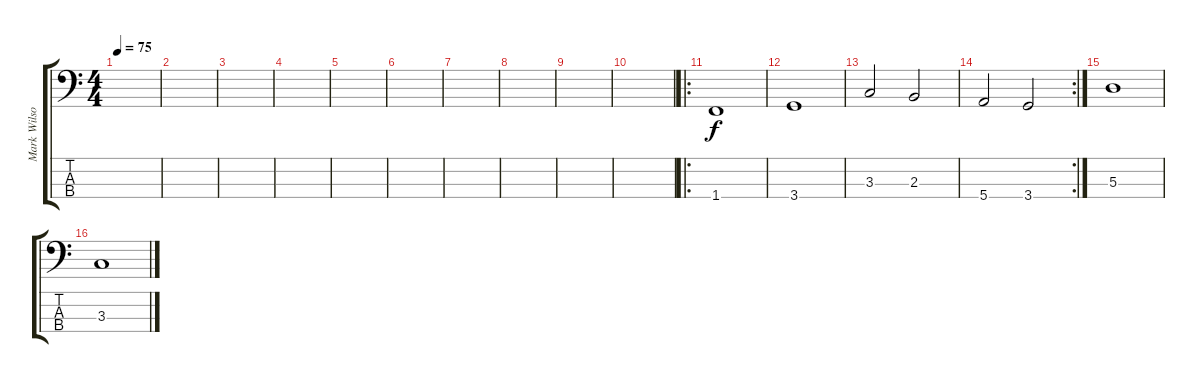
\track ("Mark Wilson" "Mark Wilso") {instrument electricbasspick}
\staff {score tabs}
\tuning (G2 D2 A1 E1) {hide}
\ts (4 4)
\tempo 75
\clef f4
\ks c
|
|
|
|
|
|
|
|
|
|
\ro
1.4.1 |
3.4.1 |
3.3.2 2.3.2 |
\rc 2
5.4.2 3.4.2 |
5.3.1 |
3.3.1
